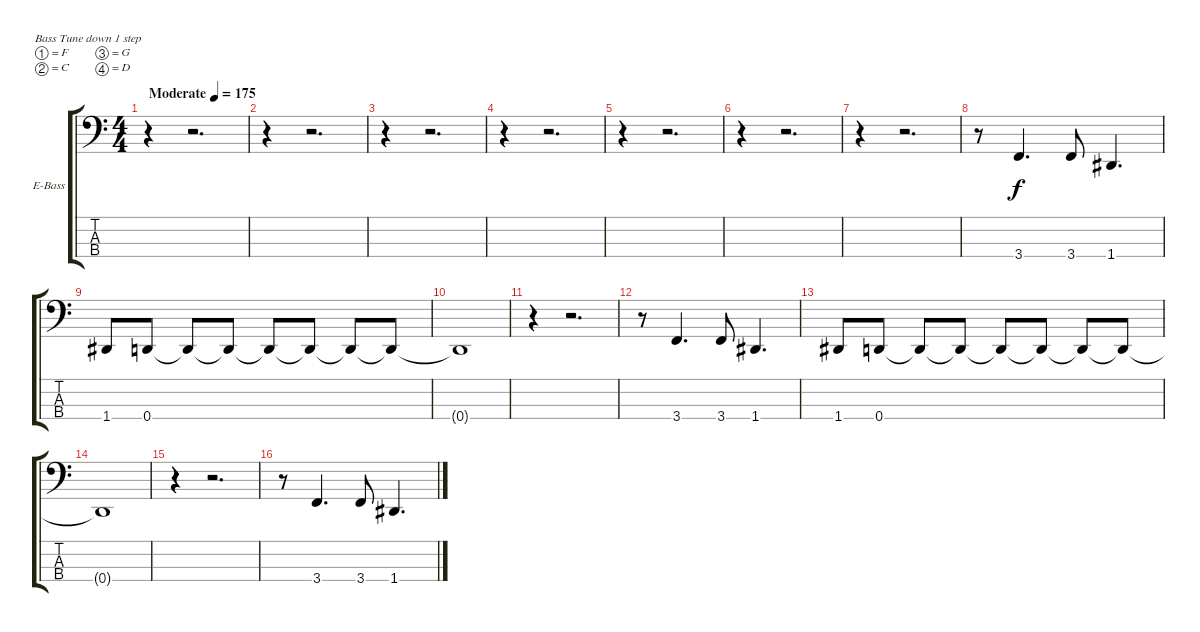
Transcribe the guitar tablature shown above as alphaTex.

\bracketExtendMode groupsimilarinstruments
\firstSystemTrackNameOrientation horizontal
\otherSystemsTrackNameOrientation horizontal
\track ("Bass" "E-Bass") {instrument electricbasspick}
\staff {score tabs}
\tuning (F2 C2 G1 D1)
\ts (4 4)
\beaming (8 2 2 2 2)
\tempo (175 "Moderate")
\clef f4
\ks c
r.4{dy f instrument electricbasspick} r.2{d} |
r.4 r.2{d} |
r.4 r.2{d} |
r.4 r.2{d} |
r.4 r.2{d} |
r.4 r.2{d} |
r.4 r.2{d} |
r.8 3.4.4{d} 3.4.8 1.4.4{d} |
1.4.8 0.4.8 0.4{t}.8 0.4{t}.8 0.4{t}.8 0.4{t}.8 0.4{t}.8 0.4{t}.8 |
0.4{t}.1 |
r.4 r.2{d} |
r.8 3.4.4{d} 3.4.8 1.4.4{d} |
1.4.8 0.4.8 0.4{t}.8 0.4{t}.8 0.4{t}.8 0.4{t}.8 0.4{t}.8 0.4{t}.8 |
0.4{t}.1 |
r.4 r.2{d} |
r.8 3.4.4{d} 3.4.8 1.4.4{d}
